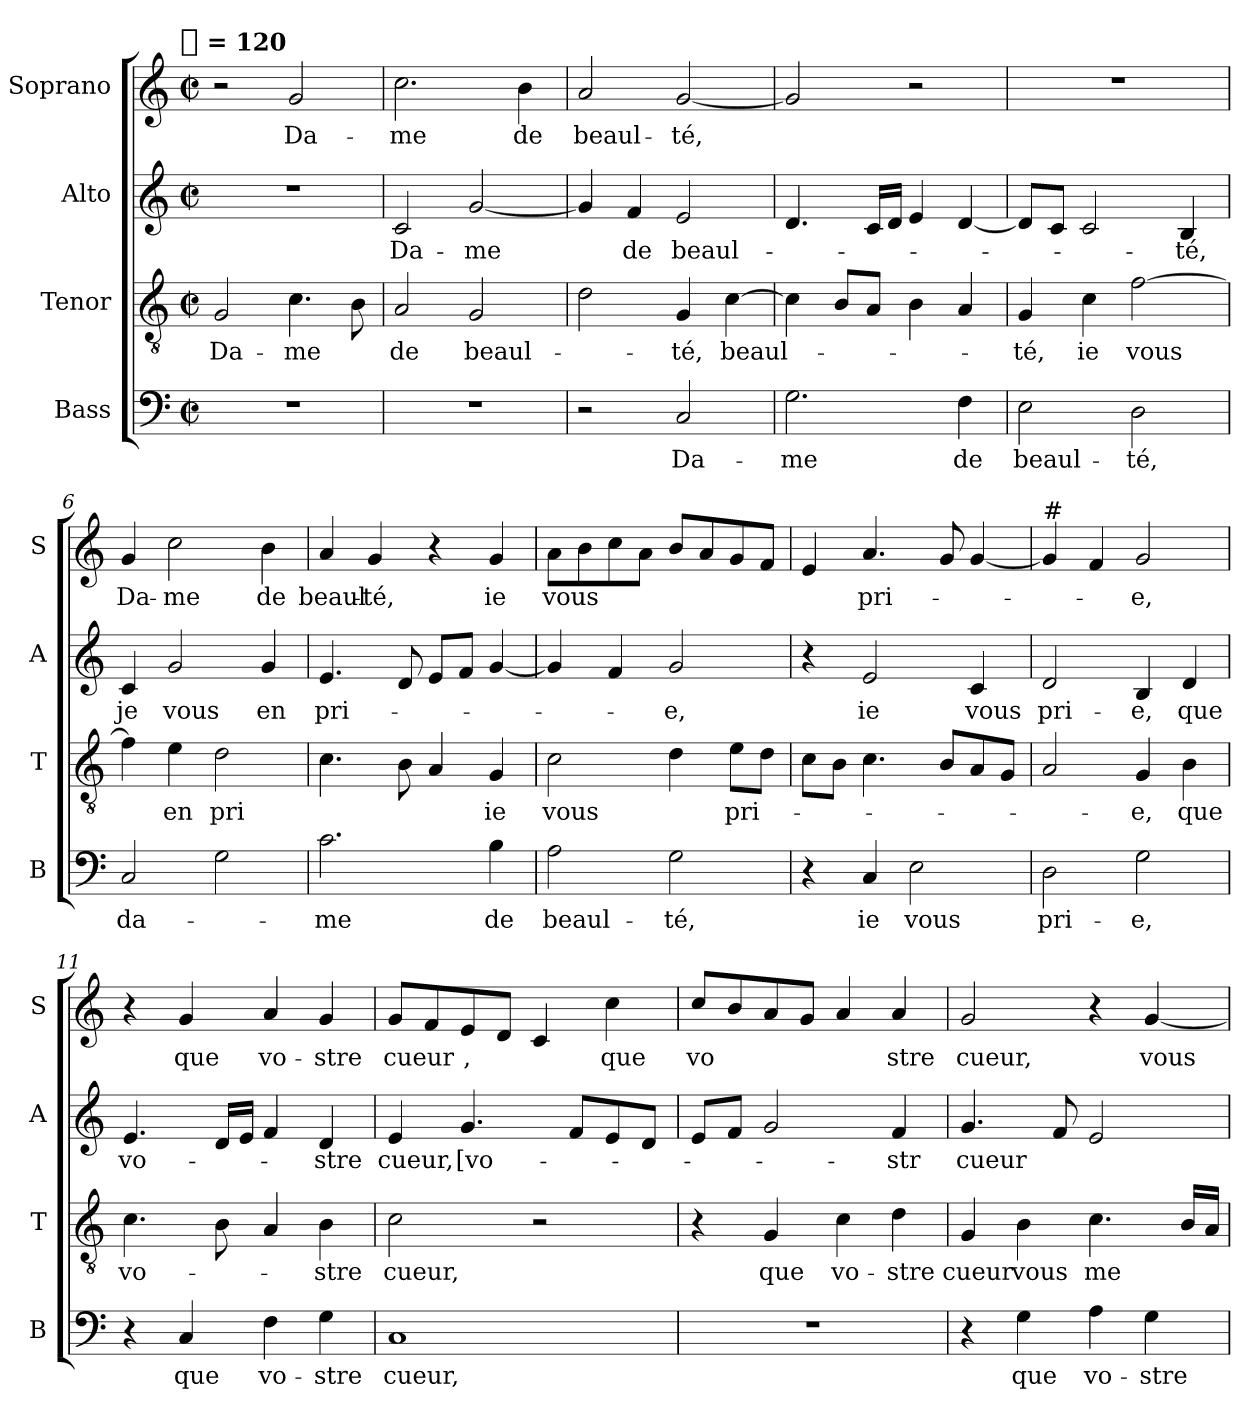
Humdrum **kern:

**kern	**text	**kern	**text	**kern	**text	**kern	**text
*part4	*part4	*part3	*part3	*part2	*part2	*part1	*part1
*staff4	*staff4	*staff3	*staff3	*staff2	*staff2	*staff1	*staff1
*I"Bass	*	*I"Tenor	*	*I"Alto	*	*I"Soprano	*
*I'B	*	*I'T	*	*I'A	*	*I'S	*
*clefF4	*	*clefGv2	*	*clefG2	*	*clefG2	*
!!LO:TX:omd:t=[quarter] = 120
*M2/2	*	*M2/2	*	*M2/2	*	*M2/2	*
*met(c|)	*	*met(c|)	*	*met(c|)	*	*met(c|)	*
*MM120	*	*MM120	*	*MM120	*	*MM120	*
=1	=1	=1	=1	=1	=1	=1	=1
!	!	!	!LO:LY:b	!	!	!	!
1r	.	2G/	Da-	1r	.	2r	.
!	!	!	!LO:LY:b	!	!	!	!LO:LY:b
.	.	4.c\	-me	.	.	2g/	Da-
.	.	8B\	.	.	.	.	.
=2	=2	=2	=2	=2	=2	=2	=2
!	!	!	!LO:LY:b	!	!LO:LY:b	!	!LO:LY:b
1r	.	2A/	de	2c/	Da-	2.cc\	-me
!	!	!	!LO:LY:b	!	!LO:LY:b	!	!
.	.	2G/	beaul-	[2g/	-me	.	.
!	!	!	!	!	!	!	!LO:LY:b
.	.	.	.	.	.	4b\	de
=3	=3	=3	=3	=3	=3	=3	=3
!	!	!	!	!	!	!	!LO:LY:b
2r	.	2d\	.	4g/]	.	2a/	beaul-
!	!	!	!	!	!LO:LY:b	!	!
.	.	.	.	4f/	de	.	.
!	!LO:LY:b	!	!LO:LY:b	!	!LO:LY:b	!	!LO:LY:b
2C/	Da-	4G/	-té,	2e/	beaul-	[2g/	-té,
!	!	!	!LO:LY:b	!	!	!	!
.	.	[4c\	beaul-	.	.	.	.
=4	=4	=4	=4	=4	=4	=4	=4
!	!LO:LY:b	!	!	!	!	!	!
2.G\	-me	4c\]	.	4.d/	.	2g/]	.
.	.	8BL	.	.	.	.	.
.	.	8AJ	.	16cLL	.	.	.
.	.	.	.	16dJJ	.	.	.
.	.	4B\	.	4e/	.	2r	.
!	!LO:LY:b	!	!	!	!	!	!
4F\	de	4A/	.	[4d/	.	.	.
!!LO:LB:g=z
=5	=5	=5	=5	=5	=5	=5	=5
!	!LO:LY:b	!	!LO:LY:b	!	!	!	!
2E\	beaul-	4G/	-té,	8dL]	.	1r	.
.	.	.	.	8cJ	.	.	.
!	!	!	!LO:LY:b	!	!	!	!
.	.	4c\	ie	2c/	.	.	.
!	!LO:LY:b	!	!LO:LY:b	!	!	!	!
2D\	-té,	[2f\	vous	.	.	.	.
!	!	!	!	!	!LO:LY:b	!	!
.	.	.	.	4B/	-té,	.	.
=6	=6	=6	=6	=6	=6	=6	=6
!	!LO:LY:b	!	!	!	!LO:LY:b	!	!LO:LY:b
2C/	da-	4f\]	.	4c/	je	4g/	Da-
!	!	!	!LO:LY:b	!	!LO:LY:b	!	!LO:LY:b
.	.	4e\	en	2g/	vous	2cc\	-me
!	!	!	!LO:LY:b	!	!	!	!
2G\	.	2d\	pri	.	.	.	.
!	!	!	!	!	!LO:LY:b	!	!LO:LY:b
.	.	.	.	4g/	en	4b\	de
=7	=7	=7	=7	=7	=7	=7	=7
!	!LO:LY:b	!	!	!	!LO:LY:b	!	!LO:LY:b
2.c\	-me	4.c\	.	4.e/	pri-	4a/	beaul-
!	!	!	!	!	!	!	!LO:LY:b
.	.	.	.	.	.	4g/	-té,
.	.	8B\	.	8d/	.	.	.
.	.	4A/	.	8eL	.	4r	.
.	.	.	.	8fJ	.	.	.
!	!LO:LY:b	!	!LO:LY:b	!	!	!	!LO:LY:b
4B\	de	4G/	ie	[4g/	.	4g/	ie
=8	=8	=8	=8	=8	=8	=8	=8
!	!LO:LY:b	!	!LO:LY:b	!	!	!	!LO:LY:b
2A\	beaul-	2c\	vous	4g/]	.	8aL	vous
.	.	.	.	.	.	8b	.
.	.	.	.	4f/	.	8cc	.
.	.	.	.	.	.	8aJ	.
!	!LO:LY:b	!	!	!	!LO:LY:b	!	!
2G\	-té,	4d\	.	2g/	-e,	8bL	.
.	.	.	.	.	.	8a	.
!	!	!	!LO:LY:b	!	!	!	!
.	.	8eL	pri-	.	.	8g	.
.	.	8dJ	.	.	.	8fJ	.
=9	=9	=9	=9	=9	=9	=9	=9
4r	.	8cL	.	4r	.	4e/	.
.	.	8BJ	.	.	.	.	.
!	!LO:LY:b	!	!	!	!LO:LY:b	!	!LO:LY:b
4C/	ie	4.c\	.	2e/	ie	4.a/	pri-
!	!LO:LY:b	!	!	!	!	!	!
2E\	vous	.	.	.	.	.	.
.	.	8BL	.	.	.	8g/	.
!	!	!	!	!	!LO:LY:b	!	!
.	.	8A	.	4c/	vous	[4g/	.
.	.	8GJ	.	.	.	.	.
!!LO:LB:g=z
=10	=10	=10	=10	=10	=10	=10	=10
!	!	!	!	!	!	!LO:TX:a:t=#	!
!	!LO:LY:b	!	!	!	!LO:LY:b	!	!
2D\	pri-	2A/	.	2d/	pri-	4g/]	.
.	.	.	.	.	.	4f/	.
!	!LO:LY:b	!	!LO:LY:b	!	!LO:LY:b	!	!LO:LY:b
2G\	-e,	4G/	-e,	4B/	-e,	2g/	-e,
!	!	!	!LO:LY:b	!	!LO:LY:b	!	!
.	.	4B\	que	4d/	que	.	.
=11	=11	=11	=11	=11	=11	=11	=11
!	!	!	!LO:LY:b	!	!LO:LY:b	!	!
4r	.	4.c\	vo-	4.e/	vo-	4r	.
!	!LO:LY:b	!	!	!	!	!	!LO:LY:b
4C/	que	.	.	.	.	4g/	que
.	.	8B\	.	16dLL	.	.	.
.	.	.	.	16eJJ	.	.	.
!	!LO:LY:b	!	!	!	!	!	!LO:LY:b
4F\	vo-	4A/	.	4f/	.	4a/	vo-
!	!LO:LY:b	!	!LO:LY:b	!	!LO:LY:b	!	!LO:LY:b
4G\	-stre	4B\	-stre	4d/	-stre	4g/	-stre
=12	=12	=12	=12	=12	=12	=12	=12
!	!LO:LY:b	!	!LO:LY:b	!	!LO:LY:b	!	!LO:LY:b
1C	cueur,	2c\	cueur,	4e/	cueur,	8gL	cueur
.	.	.	.	.	.	8f	.
!	!	!	!	!	!LO:LY:b	!	!LO:LY:b
.	.	.	.	4.g/	[vo-	8e	,
.	.	.	.	.	.	8dJ	.
.	.	2r	.	.	.	4c/	.
.	.	.	.	8fL	.	.	.
!	!	!	!	!	!	!	!LO:LY:b
.	.	.	.	8e	.	4cc\	que
.	.	.	.	8dJ	.	.	.
=13	=13	=13	=13	=13	=13	=13	=13
!	!	!	!	!	!	!	!LO:LY:b
1r	.	4r	.	8eL	.	8ccL	vo
.	.	.	.	8fJ	.	8b	.
!	!	!	!LO:LY:b	!	!	!	!
.	.	4G/	que	2g/	.	8a	.
.	.	.	.	.	.	8gJ	.
!	!	!	!LO:LY:b	!	!	!	!
.	.	4c\	vo-	.	.	4a/	.
!	!	!	!LO:LY:b	!	!LO:LY:b	!	!LO:LY:b
.	.	4d\	-stre	4f/	-str	4a/	stre
!!LO:PB:g=z
=14	=14	=14	=14	=14	=14	=14	=14
!	!	!	!LO:LY:b	!	!LO:LY:b	!	!LO:LY:b
4r	.	4G/	cueur	4.g/	cueur	2g/	cueur,
!	!LO:LY:b	!	!LO:LY:b	!	!	!	!
4G\	que	4B\	vous	.	.	.	.
.	.	.	.	8f/	.	.	.
!	!LO:LY:b	!	!LO:LY:b	!	!	!	!
4A\	vo-	4.c\	me	2e/	.	4r	.
!	!LO:LY:b	!	!	!	!	!	!LO:LY:b
4G\	-stre	.	.	.	.	[4g/	vous
.	.	16BLL	.	.	.	.	.
.	.	16AJJ	.	.	.	.	.
=	=	=	=	=	=	=	=
*-	*-	*-	*-	*-	*-	*-	*-
